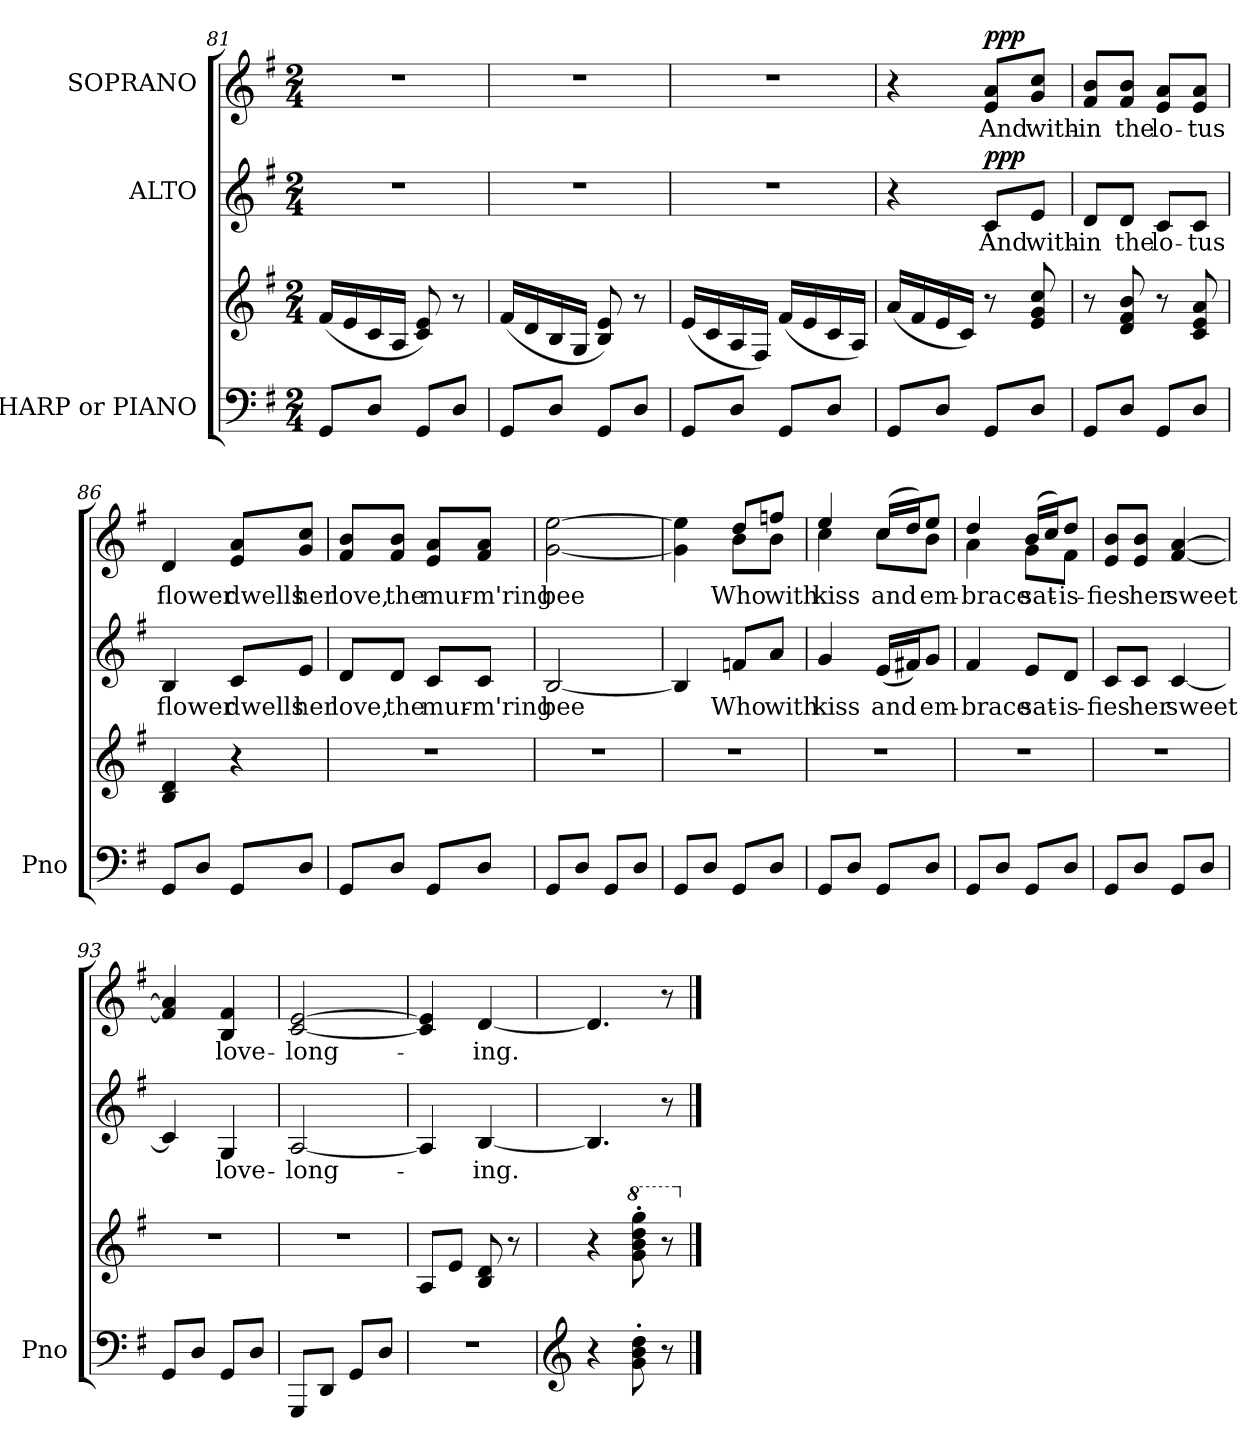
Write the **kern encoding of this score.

**kern	**kern	**kern	**text	**dynam	**kern	**text	**dynam
*part3	*part3	*part2	*part2	*part2	*part1	*part1	*part1
*staff4	*staff3	*staff2	*staff2	*staff2	*staff1	*staff1	*staff1
*I"HARP or PIANO	*	*I"ALTO	*	*	*I"SOPRANO	*	*
*I'Pno	*	*	*	*	*	*	*
*clefF4	*clefG2	*clefG2	*	*	*clefG2	*	*
*k[f#]	*k[f#]	*k[f#]	*	*	*k[f#]	*	*
*G:	*G:	*G:	*	*	*G:	*	*
*M2/4	*M2/4	*M2/4	*	*	*M2/4	*	*
=81	=81	=81	=81	=81	=81	=81	=81
8GG/L	(16f#/LL	2r	.	.	2r	.	.
.	16e/	.	.	.	.	.	.
8D/J	16c/	.	.	.	.	.	.
.	16A/JJ	.	.	.	.	.	.
8GG/L	8c/ 8e/)	.	.	.	.	.	.
8D/J	8r	.	.	.	.	.	.
=82	=82	=82	=82	=82	=82	=82	=82
8GG/L	(16f#/LL	2r	.	.	2r	.	.
.	16d/	.	.	.	.	.	.
8D/J	16B/	.	.	.	.	.	.
.	16G/JJ	.	.	.	.	.	.
8GG/L	8B/ 8e/)	.	.	.	.	.	.
8D/J	8r	.	.	.	.	.	.
=83	=83	=83	=83	=83	=83	=83	=83
8GG/L	(16e/LL	2r	.	.	2r	.	.
.	16c/	.	.	.	.	.	.
8D/J	16A/	.	.	.	.	.	.
.	16F#/JJ)	.	.	.	.	.	.
8GG/L	(16f#/LL	.	.	.	.	.	.
.	16e/	.	.	.	.	.	.
8D/J	16c/	.	.	.	.	.	.
.	16A/JJ)	.	.	.	.	.	.
=84	=84	=84	=84	=84	=84	=84	=84
8GG/L	(16a/LL	4r	.	.	4r	.	.
.	16f#/	.	.	.	.	.	.
8D/J	16e/	.	.	.	.	.	.
.	16c/JJ)	.	.	.	.	.	.
!	!	!	!	!LO:DY:a	!	!	!LO:DY:a
8GG/L	8r	8c/L	And	ppp	8e/ 8a/L	And	ppp
8D/J	8e/ 8g/ 8cc/	8e/J	with-	.	8g/ 8cc/J	with-	.
=85	=85	=85	=85	=85	=85	=85	=85
8GG/L	8r	8d/L	-in	.	8f#/ 8b/L	-in	.
8D/J	8d/ 8f#/ 8b/	8d/J	the	.	8f#/ 8b/J	the	.
8GG/L	8r	8c/L	lo-	.	8e/ 8a/L	lo-	.
8D/J	8c/ 8e/ 8a/	8c/J	-tus	.	8e/ 8a/J	-tus	.
!!LO:PB:g=z
=86	=86	=86	=86	=86	=86	=86	=86
8GG/L	4B/ 4d/	4B/	flower	.	4d/	flower	.
8D/J	.	.	.	.	.	.	.
8GG/L	4r	8c/L	dwells	.	8e/ 8a/L	dwells	.
8D/J	.	8e/J	her	.	8g/ 8cc/J	her	.
=87	=87	=87	=87	=87	=87	=87	=87
8GG/L	2r	8d/L	love,	.	8f#/ 8b/L	love,	.
8D/J	.	8d/J	the	.	8f#/ 8b/J	the	.
8GG/L	.	8c/L	mur-	.	8e/ 8a/L	mur-	.
8D/J	.	8c/J	-m'ring	.	8f#/ 8a/J	-m'ring	.
=88	=88	=88	=88	=88	=88	=88	=88
8GG/L	2r	[2B/	bee	.	[2g\ [2ee\	bee	.
8D/J	.	.	.	.	.	.	.
8GG/L	.	.	.	.	.	.	.
8D/J	.	.	.	.	.	.	.
=89	=89	=89	=89	=89	=89	=89	=89
*	*	*	*	*	*^	*	*
8GG/L	2r	4B/]	.	.	4g\] 4ee\]	4ryy	.	.
8D/J	.	.	.	.	.	.	.	.
8GG/L	.	8fn/L	Who	.	8dd/L	8b\L	Who	.
8D/J	.	8a/J	with	.	8ffn/J	8b\J	with	.
=90	=90	=90	=90	=90	=90	=90	=90	=90
8GG/L	2r	4g/	kiss	.	4ee/	4cc\	kiss	.
8D/J	.	.	.	.	.	.	.	.
8GG/L	.	(16e/LL	and	.	(16cc/LL	8cc\L	and	.
.	.	16f#X/J)	.	.	16dd/J)	.	.	.
8D/J	.	8g/J	em-	.	8ee/J	8b\J	em-	.
=91	=91	=91	=91	=91	=91	=91	=91	=91
8GG/L	2r	4f#/	-brace	.	4dd/	4a\	-brace	.
8D/J	.	.	.	.	.	.	.	.
8GG/L	.	8e/L	sat-	.	(16b/LL	8g\L	sat-	.
.	.	.	.	.	16cc/J)	.	.	.
8D/J	.	8d/J	-is-	.	8dd/J	8f#\J	-is-	.
*	*	*	*	*	*v	*v	*	*
!!LO:LB:g=z
=92	=92	=92	=92	=92	=92	=92	=92
8GG/L	2r	8c/L	-fies	.	8e/ 8b/L	-fies	.
8D/J	.	8c/J	her	.	8e/ 8b/J	her	.
8GG/L	.	[4c/	sweet	.	[4f#/ [4a/	sweet	.
8D/J	.	.	.	.	.	.	.
=93	=93	=93	=93	=93	=93	=93	=93
8GG/L	2r	4c/]	.	.	4f#/] 4a/]	.	.
8D/J	.	.	.	.	.	.	.
8GG/L	.	4G/	love-	.	4B/ 4f#/	love-	.
8D/J	.	.	.	.	.	.	.
=94	=94	=94	=94	=94	=94	=94	=94
8GGG/L	2r	[2A/	-long-	.	[2c/ [2e/	-long-	.
8DD/J	.	.	.	.	.	.	.
8GG/L	.	.	.	.	.	.	.
8D/J	.	.	.	.	.	.	.
=95	=95	=95	=95	=95	=95	=95	=95
2r	8A/L	4A/]	.	.	4c/] 4e/]	.	.
.	8e/J	.	.	.	.	.	.
.	8B/ 8d/	[4B/	-ing.	.	[4d/	-ing.	.
.	8r	.	.	.	.	.	.
=96	=96	=96	=96	=96	=96	=96	=96
*clefG2	*	*	*	*	*	*	*
4r	4r	4.B/]	.	.	4.d/]	.	.
*	*8va	*	*	*	*	*	*
8g\'> 8b\'> 8dd\'>	8gg\'> 8bb\'> 8ddd\'> 8ggg\'>	.	.	.	.	.	.
8r	8r	8r	.	.	8r	.	.
*	*X8va	*	*	*	*	*	*
==	==	==	==	==	==	==	==
*-	*-	*-	*-	*-	*-	*-	*-
